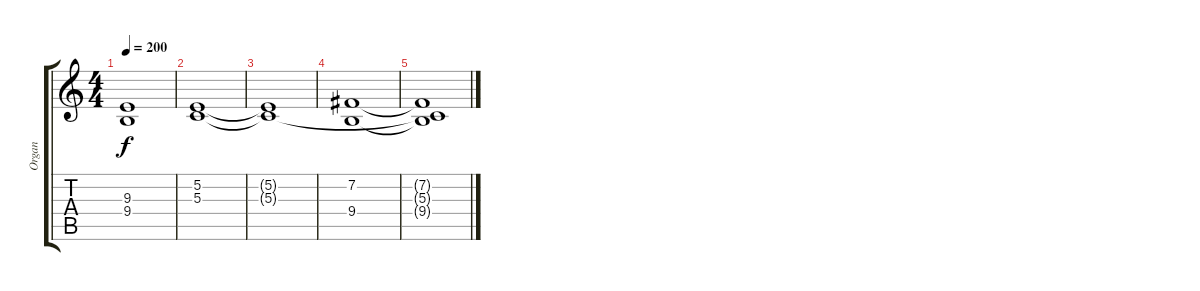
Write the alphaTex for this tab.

\track ("Organ" "Organ") {instrument reedorgan}
\staff {score tabs}
\tuning (E4 B3 G3 D3 A2 E2) {hide}
\ts (4 4)
\tempo 200
\clef g2
\ks c
(9.3{t} 9.4{t}).1{dy f} |
(5.2 5.3).1 |
(5.2{t} 5.3{t}).1 |
(7.2 9.4).1 |
(7.2{t} 5.3{t} 9.4{t}).1
